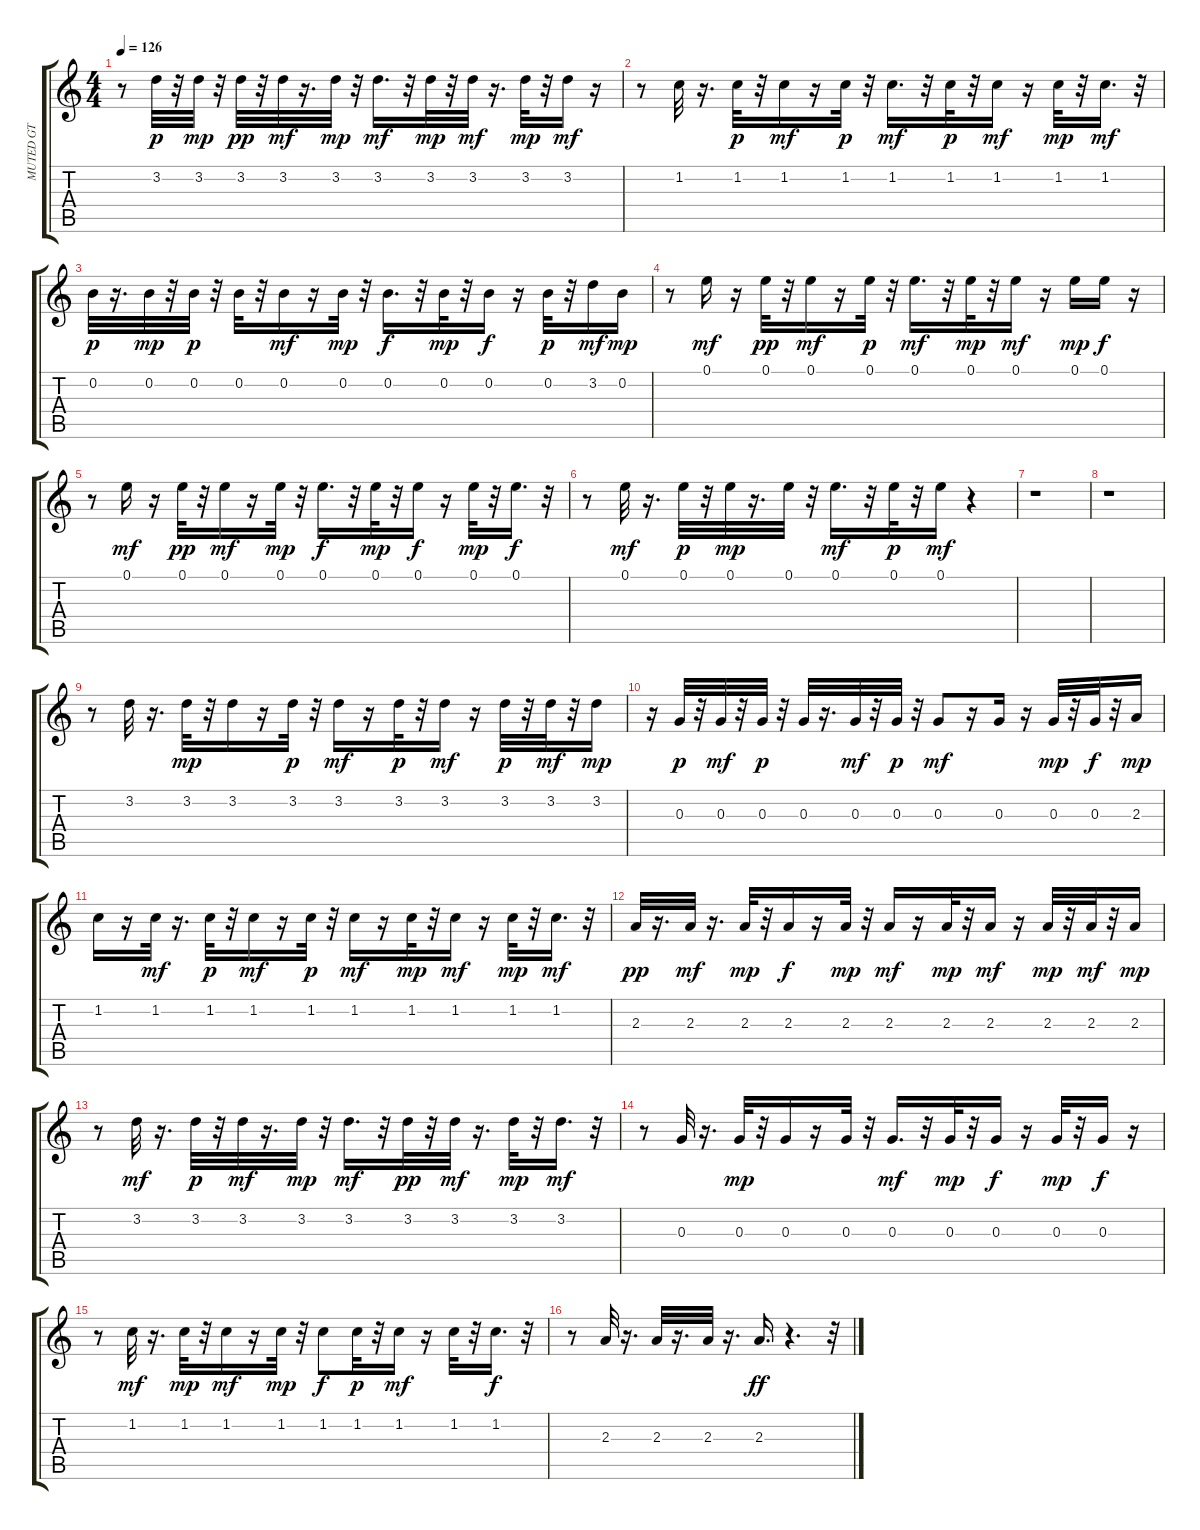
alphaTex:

\track ("MUTED GT" "MUTED GT") {instrument electricguitarmuted}
\staff {score tabs}
\tuning (E4 B3 G3 D3 A2 E2) {hide}
\ts (4 4)
\tempo 126
\clef g2
\ks c
r.8{dy mf} 3.2.32{dy p} r.32 3.2.32{dy mp} r.32 3.2.32{dy pp} r.32 3.2.32{dy mf} r.16{d} 3.2.32{dy mp} r.32 3.2.16{d dy mf} r.32 3.2.32{dy mp} r.32 3.2.32{dy mf} r.16{d} 3.2.32{dy mp} r.32 3.2.16{dy mf} r.16 |
r.8 1.2.32 r.16{d} 1.2.32{dy p} r.32 1.2.16{dy mf} r.16 1.2.32{dy p} r.32 1.2.16{d dy mf} r.32 1.2.32{dy p} r.32 1.2.16{dy mf} r.16 1.2.32{dy mp} r.32 1.2.16{d dy mf} r.32 |
0.2.32{dy p} r.16{d} 0.2.32{dy mp} r.32 0.2.32{dy p} r.32 0.2.32 r.32 0.2.16{dy mf} r.16 0.2.32{dy mp} r.32 0.2.16{d dy f} r.32 0.2.32{dy mp} r.32 0.2.16{dy f} r.16 0.2.32{dy p} r.32 3.2.16{dy mf} 0.2.16{dy mp} |
r.8 0.1.16{dy mf} r.16 0.1.32{dy pp} r.32 0.1.16{dy mf} r.16 0.1.32{dy p} r.32 0.1.16{d dy mf} r.32 0.1.32{dy mp} r.32 0.1.16{dy mf} r.16 0.1.16{dy mp} 0.1.16{dy f} r.16 |
r.8 0.1.16{dy mf} r.16 0.1.32{dy pp} r.32 0.1.16{dy mf} r.16 0.1.32{dy mp} r.32 0.1.16{d dy f} r.32 0.1.32{dy mp} r.32 0.1.16{dy f} r.16 0.1.32{dy mp} r.32 0.1.16{d dy f} r.32 |
r.8 0.1.32{dy mf} r.16{d} 0.1.32{dy p} r.32 0.1.32{dy mp} r.16{d} 0.1.32 r.32 0.1.16{d dy mf} r.32 0.1.32{dy p} r.32 0.1.16{dy mf} r.4 |
r.1 |
r.1 |
r.8 3.2.32 r.16{d} 3.2.32{dy mp} r.32 3.2.16 r.16 3.2.32{dy p} r.32 3.2.16{dy mf} r.16 3.2.32{dy p} r.32 3.2.16{dy mf} r.16 3.2.32{dy p} r.32 3.2.32{dy mf} r.32 3.2.16{dy mp} |
r.16 0.3.32{dy p} r.32 0.3.32{dy mf} r.32 0.3.32{dy p} r.32 0.3.32 r.16{d} 0.3.32{dy mf} r.32 0.3.32{dy p} r.32 0.3.8{dy mf} r.16 0.3.16 r.16 0.3.32{dy mp} r.32 0.3.32{dy f} r.32 2.3.16{dy mp} |
1.2.16 r.16 1.2.32{dy mf} r.16{d} 1.2.32{dy p} r.32 1.2.16{dy mf} r.16 1.2.32{dy p} r.32 1.2.16{dy mf} r.16 1.2.32{dy mp} r.32 1.2.16{dy mf} r.16 1.2.32{dy mp} r.32 1.2.16{d dy mf} r.32 |
2.3.32{dy pp} r.16{d} 2.3.32{dy mf} r.16{d} 2.3.32{dy mp} r.32 2.3.16{dy f} r.16 2.3.32{dy mp} r.32 2.3.16{dy mf} r.16 2.3.32{dy mp} r.32 2.3.16{dy mf} r.16 2.3.32{dy mp} r.32 2.3.32{dy mf} r.32 2.3.16{dy mp} |
r.8 3.2.32{dy mf} r.16{d} 3.2.32{dy p} r.32 3.2.32{dy mf} r.16{d} 3.2.32{dy mp} r.32 3.2.16{d dy mf} r.32 3.2.32{dy pp} r.32 3.2.32{dy mf} r.16{d} 3.2.32{dy mp} r.32 3.2.16{d dy mf} r.32 |
r.8 0.3.32 r.16{d} 0.3.32{dy mp} r.32 0.3.16 r.16 0.3.32 r.32 0.3.16{d dy mf} r.32 0.3.32{dy mp} r.32 0.3.16{dy f} r.16 0.3.32{dy mp} r.32 0.3.16{dy f} r.16 |
r.8 1.2.32{dy mf} r.16{d} 1.2.32{dy mp} r.32 1.2.16{dy mf} r.16 1.2.32{dy mp} r.32 1.2.8{dy f} 1.2.32{dy p} r.32 1.2.16{dy mf} r.16 1.2.32 r.32 1.2.16{d dy f} r.32 |
r.8 2.3.32 r.16{d} 2.3.32 r.16{d} 2.3.32 r.16{d} 2.3.16{d dy ff} r.4{d} r.32
